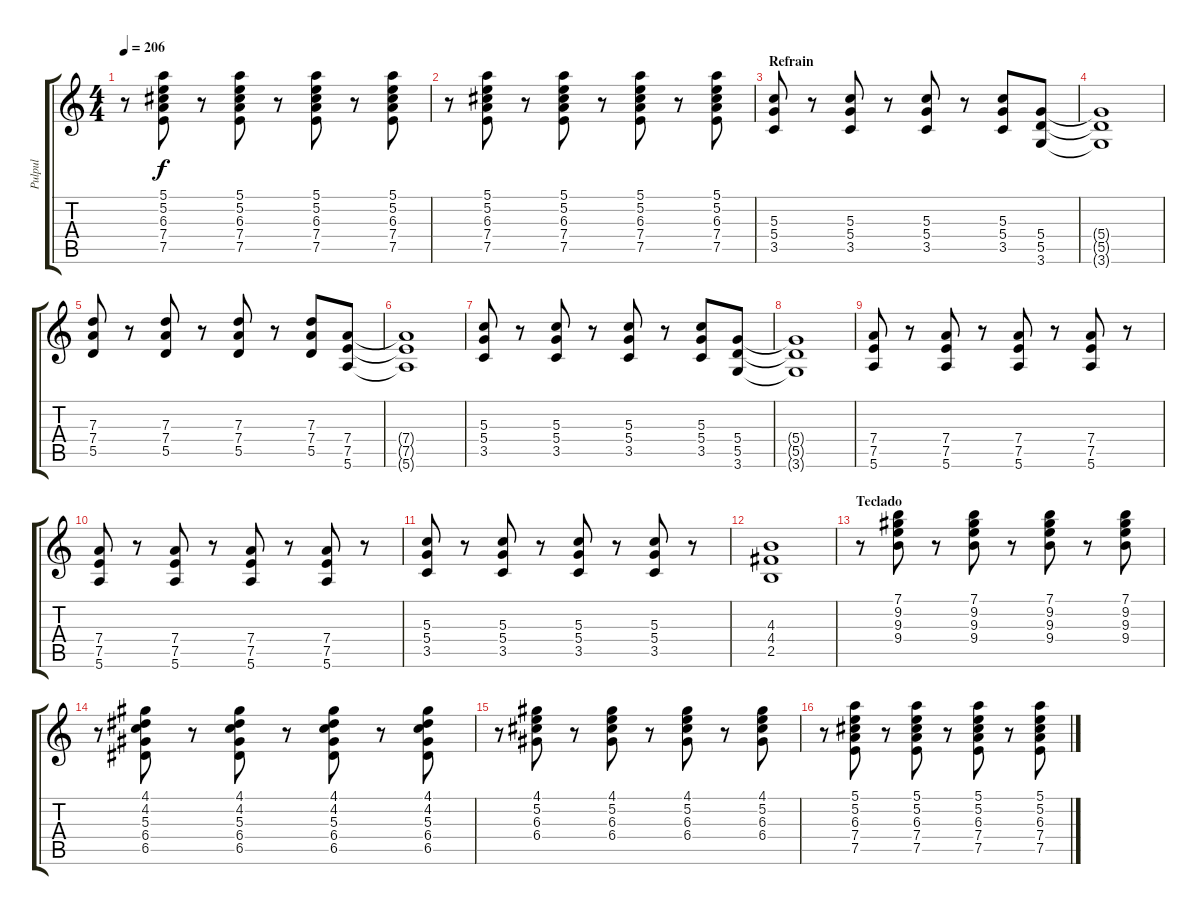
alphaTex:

\track ("Pulpul" "Pulpul") {instrument electricguitarmuted}
\staff {score tabs}
\tuning (E4 B3 G3 D3 A2 E2) {hide}
\ts (4 4)
\tempo 206
\clef g2
\ks c
r.8{dy f} (5.1 5.2 6.3 7.4 7.5).8 r.8 (5.1 5.2 6.3 7.4 7.5).8 r.8 (5.1 5.2 6.3 7.4 7.5).8 r.8 (5.1 5.2 6.3 7.4 7.5).8 |
r.8 (5.1 5.2 6.3 7.4 7.5).8 r.8 (5.1 5.2 6.3 7.4 7.5).8 r.8 (5.1 5.2 6.3 7.4 7.5).8 r.8 (5.1 5.2 6.3 7.4 7.5).8 |
\section ("" "Refrain")
(5.3 5.4 3.5).8{instrument overdrivenguitar} r.8 (5.3 5.4 3.5).8 r.8 (5.3 5.4 3.5).8 r.8 (5.3 5.4 3.5).8 (5.4 5.5 3.6).8 |
(5.4{t} 5.5{t} 3.6{t}).1 |
(7.3 7.4 5.5).8 r.8 (7.3 7.4 5.5).8 r.8 (7.3 7.4 5.5).8 r.8 (7.3 7.4 5.5).8 (7.4 7.5 5.6).8 |
(7.4{t} 7.5{t} 5.6{t}).1 |
(5.3 5.4 3.5).8 r.8 (5.3 5.4 3.5).8 r.8 (5.3 5.4 3.5).8 r.8 (5.3 5.4 3.5).8 (5.4 5.5 3.6).8 |
(5.4{t} 5.5{t} 3.6{t}).1 |
(7.4 7.5 5.6).8 r.8 (7.4 7.5 5.6).8 r.8 (7.4 7.5 5.6).8 r.8 (7.4 7.5 5.6).8 r.8 |
(7.4 7.5 5.6).8 r.8 (7.4 7.5 5.6).8 r.8 (7.4 7.5 5.6).8 r.8 (7.4 7.5 5.6).8 r.8 |
(5.3 5.4 3.5).8 r.8 (5.3 5.4 3.5).8 r.8 (5.3 5.4 3.5).8 r.8 (5.3 5.4 3.5).8 r.8 |
(4.3 4.4 2.5).1 |
\section ("" "Teclado")
r.8{instrument electricguitarclean} (7.1 9.2 9.3 9.4).8 r.8 (7.1 9.2 9.3 9.4).8 r.8 (7.1 9.2 9.3 9.4).8 r.8 (7.1 9.2 9.3 9.4).8 |
r.8 (4.1 4.2 5.3 6.4 6.5).8 r.8 (4.1 4.2 5.3 6.4 6.5).8 r.8 (4.1 4.2 5.3 6.4 6.5).8 r.8 (4.1 4.2 5.3 6.4 6.5).8 |
r.8 (4.1 5.2 6.3 6.4).8 r.8 (4.1 5.2 6.3 6.4).8 r.8 (4.1 5.2 6.3 6.4).8 r.8 (4.1 5.2 6.3 6.4).8 |
r.8 (5.1 5.2 6.3 7.4 7.5).8 r.8 (5.1 5.2 6.3 7.4 7.5).8 r.8 (5.1 5.2 6.3 7.4 7.5).8 r.8 (5.1 5.2 6.3 7.4 7.5).8
